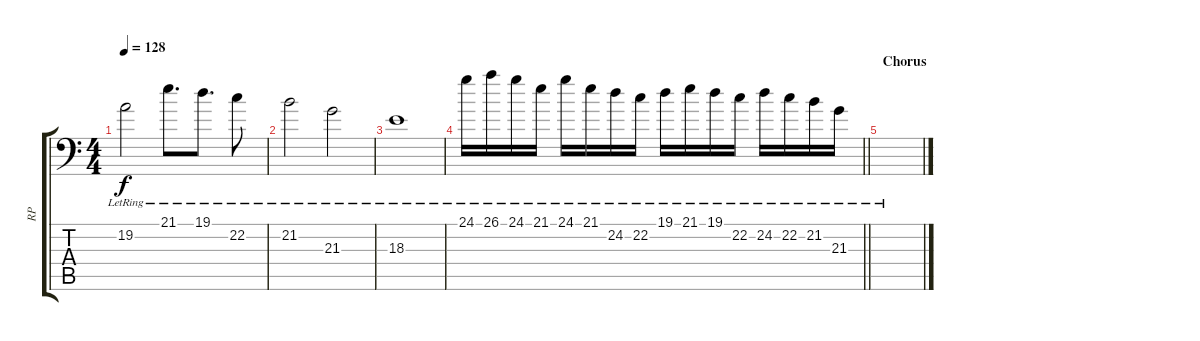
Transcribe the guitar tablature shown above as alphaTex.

\track ("RP" "RP") {instrument acousticgrandpiano}
\staff {score tabs}
\tuning (G3 D3 Bb2 F2 C2 F1) {hide}
\ts (4 4)
\tempo 128
\clef f4
\ks c
19.2{lr}.2{dy f} 21.1{lr}.8{d} 19.1{lr}.8{d} 22.2{lr}.8 |
21.2{lr}.2 21.3{lr}.2 |
18.3{lr}.1 |
\barLineRight lightlight
24.1{lr}.16 26.1{lr}.16 24.1{lr}.16 21.1{lr}.16 24.1{lr}.16 21.1{lr}.16 24.2{lr}.16 22.2{lr}.16 19.1{lr}.16 21.1{lr}.16 19.1{lr}.16 22.2{lr}.16 24.2{lr}.16 22.2{lr}.16 21.2{lr}.16 21.3{lr}.16 |
\section ("" "Chorus")
